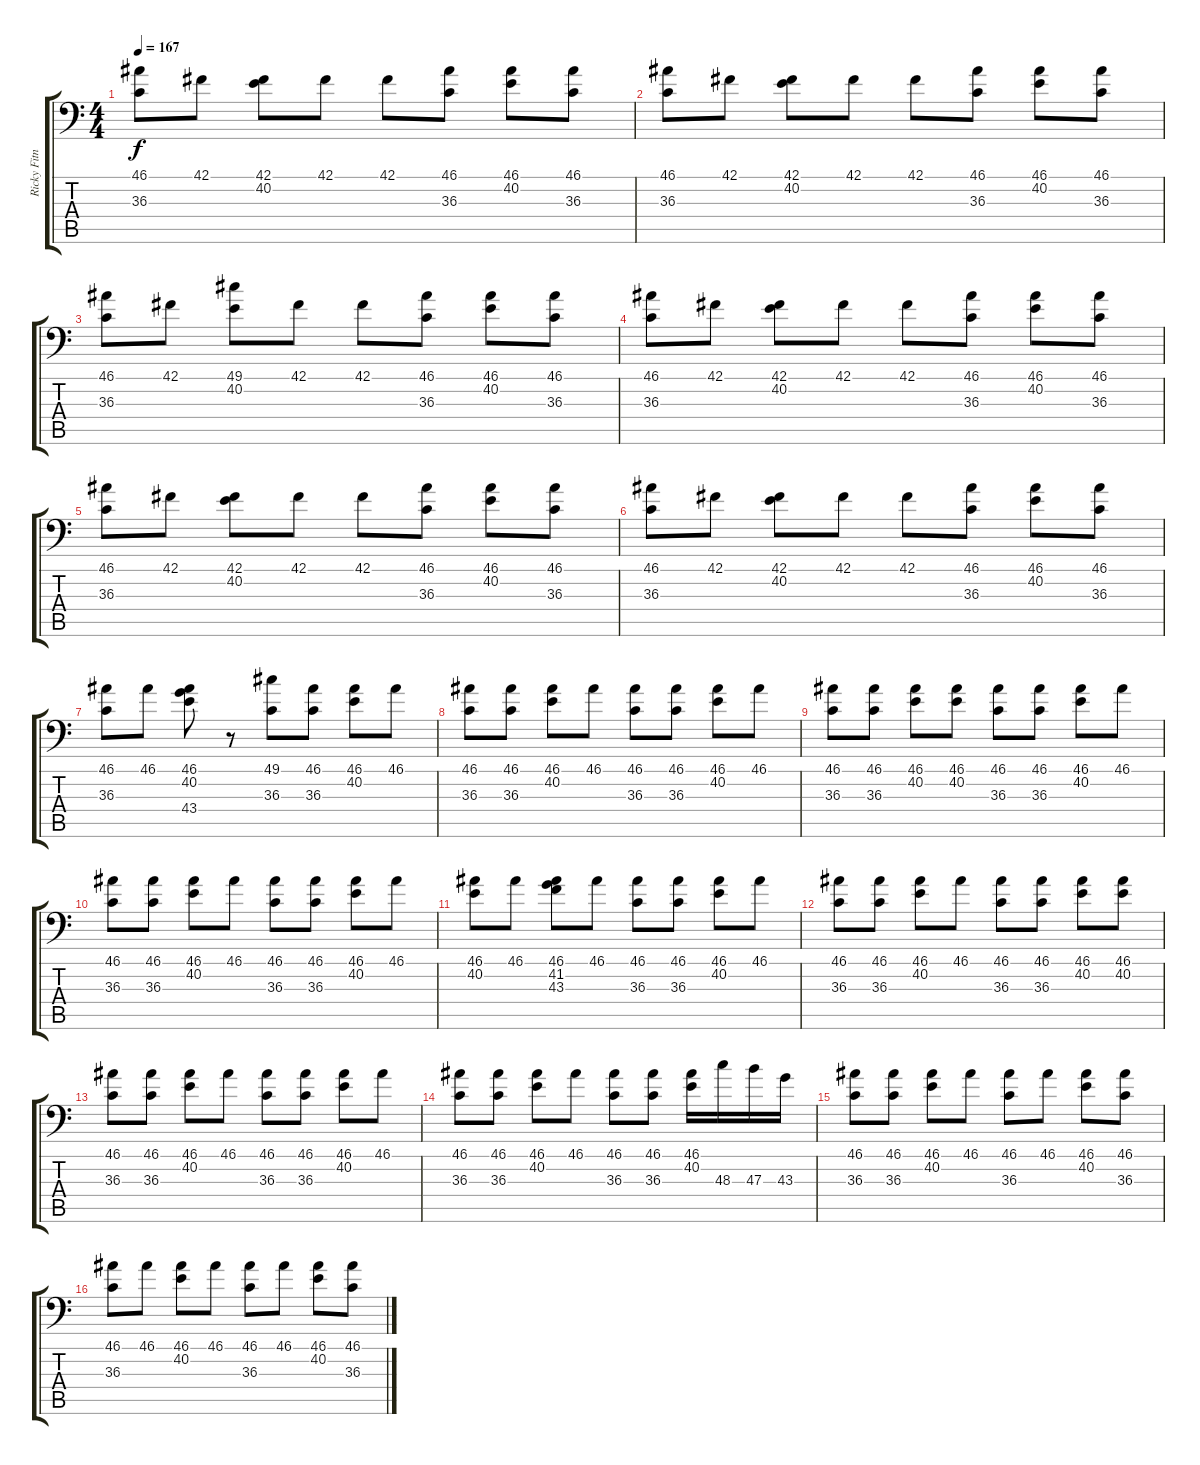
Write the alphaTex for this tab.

\track ("Ricky Fitness" "Ricky Fitn") {instrument acousticgrandpiano}
\staff {score tabs}
\tuning (C-1 C-1 C-1 C-1 C-1 C-1) {hide}
\ts (4 4)
\tempo 167
\clef f4
\ks c
(46.1 36.3).8{dy f} 42.1.8 (42.1 40.2).8 42.1.8 42.1.8 (46.1 36.3).8 (46.1 40.2).8 (46.1 36.3).8 |
(46.1 36.3).8 42.1.8 (42.1 40.2).8 42.1.8 42.1.8 (46.1 36.3).8 (46.1 40.2).8 (46.1 36.3).8 |
(46.1 36.3).8 42.1.8 (49.1 40.2).8 42.1.8 42.1.8 (46.1 36.3).8 (46.1 40.2).8 (46.1 36.3).8 |
(46.1 36.3).8 42.1.8 (42.1 40.2).8 42.1.8 42.1.8 (46.1 36.3).8 (46.1 40.2).8 (46.1 36.3).8 |
(46.1 36.3).8 42.1.8 (42.1 40.2).8 42.1.8 42.1.8 (46.1 36.3).8 (46.1 40.2).8 (46.1 36.3).8 |
(46.1 36.3).8 42.1.8 (42.1 40.2).8 42.1.8 42.1.8 (46.1 36.3).8 (46.1 40.2).8 (46.1 36.3).8 |
(46.1 36.3).8 46.1.8 (46.1 40.2 43.4).8 r.8 (49.1 36.3).8 (46.1 36.3).8 (46.1 40.2).8 46.1.8 |
(46.1 36.3).8 (46.1 36.3).8 (46.1 40.2).8 46.1.8 (46.1 36.3).8 (46.1 36.3).8 (46.1 40.2).8 46.1.8 |
(46.1 36.3).8 (46.1 36.3).8 (46.1 40.2).8 (46.1 40.2).8 (46.1 36.3).8 (46.1 36.3).8 (46.1 40.2).8 46.1.8 |
(46.1 36.3).8 (46.1 36.3).8 (46.1 40.2).8 46.1.8 (46.1 36.3).8 (46.1 36.3).8 (46.1 40.2).8 46.1.8 |
(46.1 40.2).8 46.1.8 (46.1 41.2 43.3).8 46.1.8 (46.1 36.3).8 (46.1 36.3).8 (46.1 40.2).8 46.1.8 |
(46.1 36.3).8 (46.1 36.3).8 (46.1 40.2).8 46.1.8 (46.1 36.3).8 (46.1 36.3).8 (46.1 40.2).8 (46.1 40.2).8 |
(46.1 36.3).8 (46.1 36.3).8 (46.1 40.2).8 46.1.8 (46.1 36.3).8 (46.1 36.3).8 (46.1 40.2).8 46.1.8 |
(46.1 36.3).8 (46.1 36.3).8 (46.1 40.2).8 46.1.8 (46.1 36.3).8 (46.1 36.3).8 (46.1 40.2).16 48.3.16 47.3.16 43.3.16 |
(46.1 36.3).8 (46.1 36.3).8 (46.1 40.2).8 46.1.8 (46.1 36.3).8 46.1.8 (46.1 40.2).8 (46.1 36.3).8 |
(46.1 36.3).8 46.1.8 (46.1 40.2).8 46.1.8 (46.1 36.3).8 46.1.8 (46.1 40.2).8 (46.1 36.3).8
